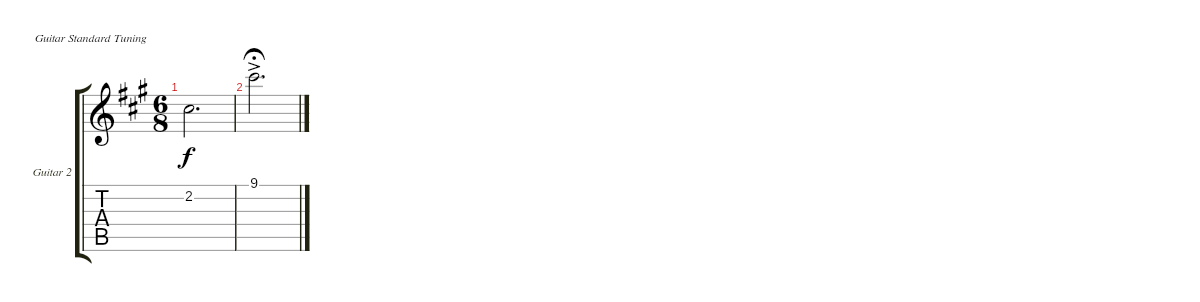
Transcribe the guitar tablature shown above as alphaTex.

\defaultSystemsLayout 4
\bracketExtendMode groupsimilarinstruments
\firstSystemTrackNameOrientation horizontal
\otherSystemsTrackNameOrientation horizontal
\track ("Guitar 2" "Guitar 2") {instrument acousticguitarnylon}
\staff {score tabs}
\tuning (E4 B3 G3 D3 A2 E2)
\ts (6 8)
\tempo (120 hide)
\clef g2
\ks a
2.2.2{d dy f} |
9.1{ac}.2{d fermata (medium 0.5)}
